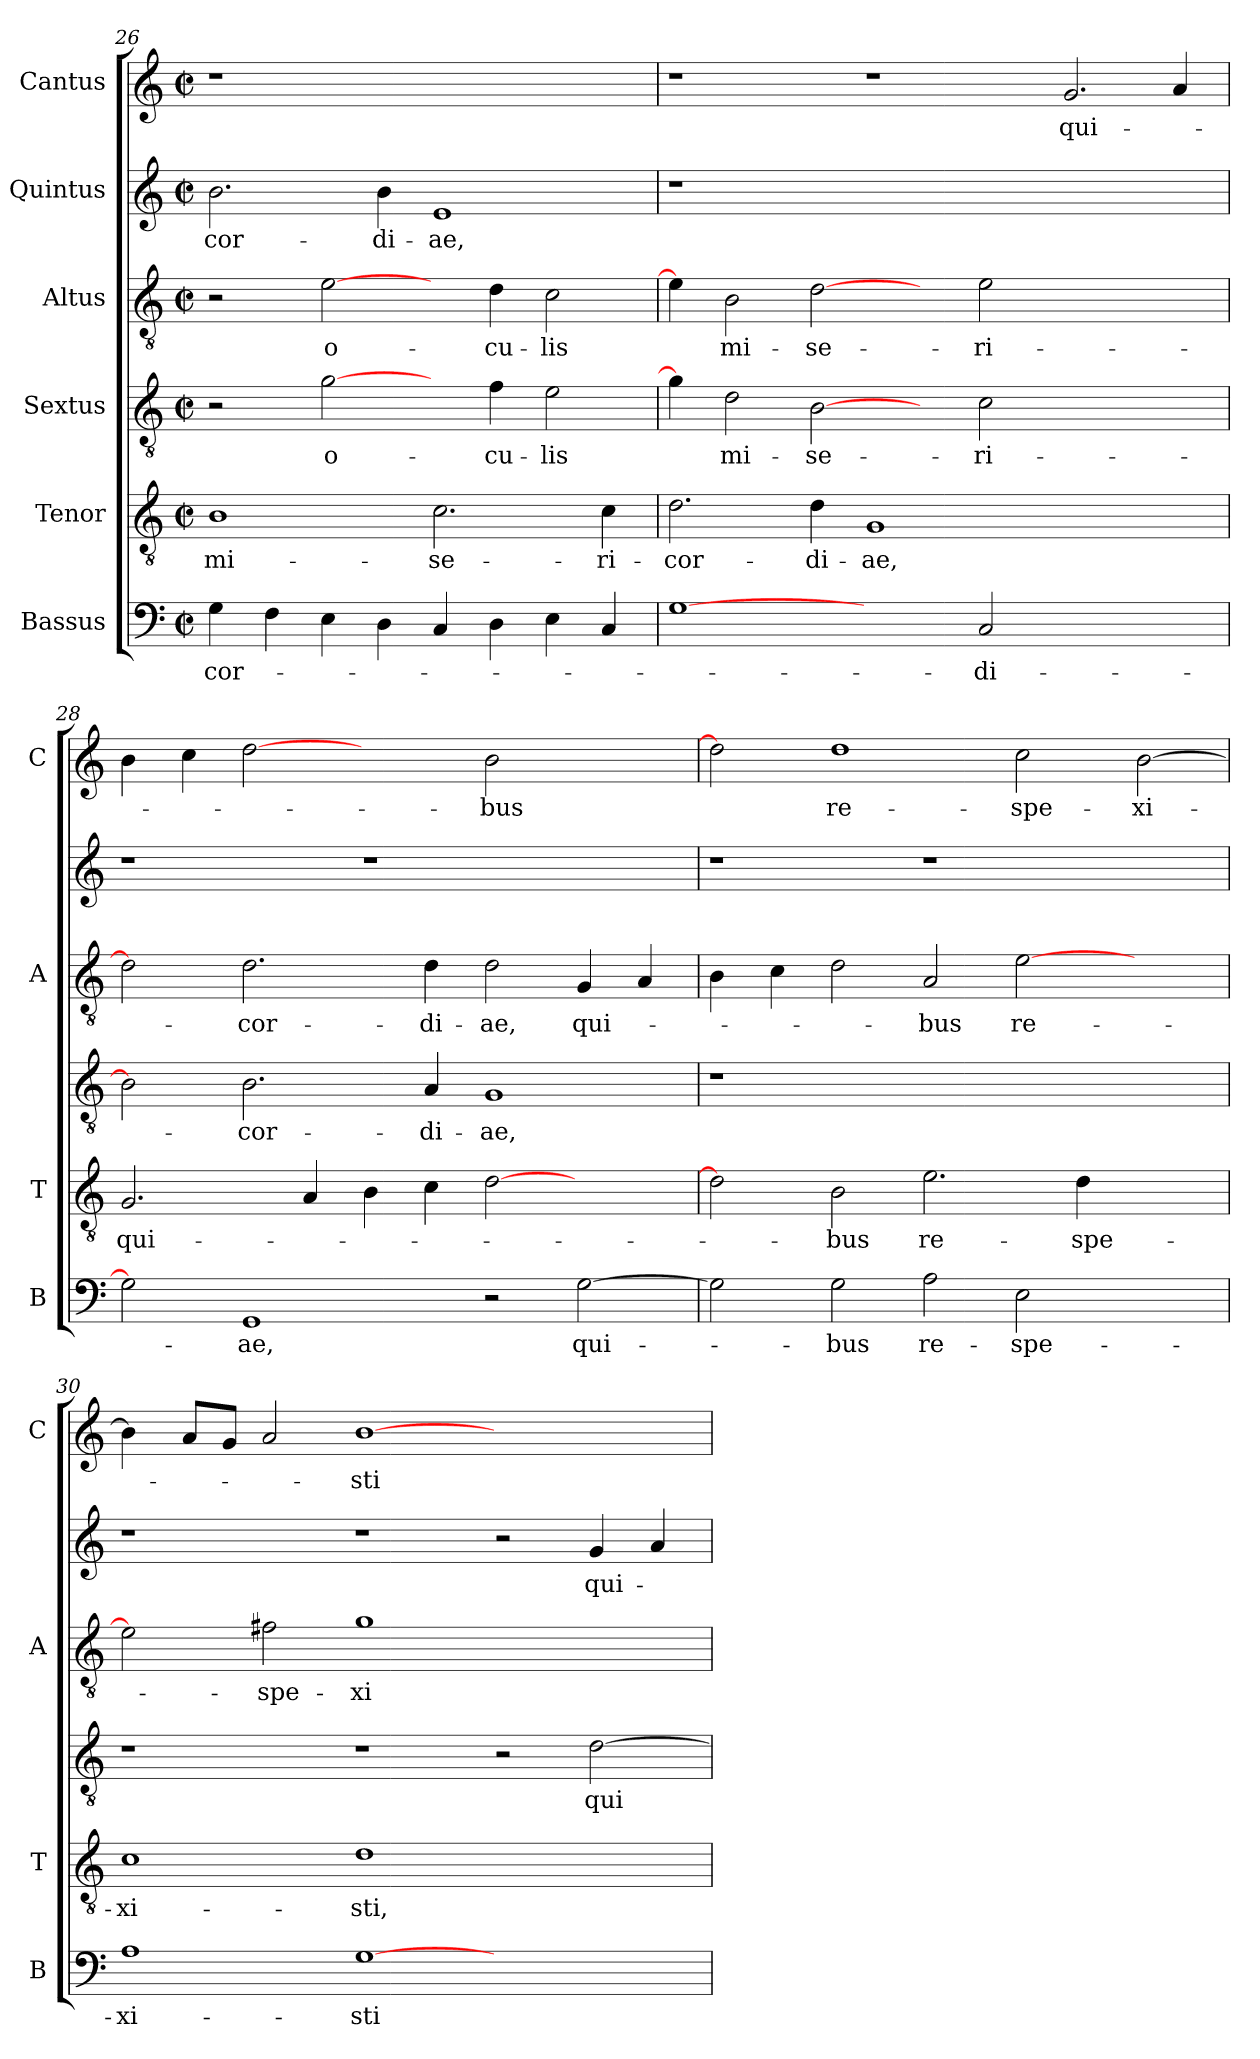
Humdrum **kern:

**kern	**text	**kern	**text	**kern	**text	**kern	**text	**kern	**text	**kern	**text
*part6	*part6	*part5	*part5	*part4	*part4	*part3	*part3	*part2	*part2	*part1	*part1
*staff6	*staff6	*staff5	*staff5	*staff4	*staff4	*staff3	*staff3	*staff2	*staff2	*staff1	*staff1
*I"Bassus	*	*I"Tenor	*	*I"Sextus	*	*I"Altus	*	*I"Quintus	*	*I"Cantus	*
*I'B	*	*I'T	*	*	*	*I'A	*	*	*	*I'C	*
*clefF4	*	*clefGv2	*	*clefGv2	*	*clefGv2	*	*clefG2	*	*clefG2	*
*k[]	*	*k[]	*	*k[]	*	*k[]	*	*k[]	*	*k[]	*
*C:	*	*C:	*	*C:	*	*C:	*	*C:	*	*C:	*
*M2/2	*	*M2/2	*	*M2/2	*	*M2/2	*	*M2/2	*	*M2/2	*
*met(c|)	*	*met(c|)	*	*met(c|)	*	*met(c|)	*	*met(c|)	*	*met(c|)	*
=26	=26	=26	=26	=26	=26	=26	=26	=26	=26	=26	=26
4G\	-cor-	1B	mi-	2r	.	2r	.	2.b\	-cor-	1r	.
4F\	.	.	.	.	.	.	.	.	.	.	.
4E\	.	.	.	[2g\	o-	[2e\	o-	.	.	.	.
4D\	.	.	.	.	.	.	.	4b\	-di-	.	.
4C/	.	2.c\	-se-	4ryy	.	4ryy	.	1e	-ae,	1ryy	.
4D\	.	.	.	4f\	-cu-	4d\	-cu-	.	.	.	.
4E\	.	.	.	2e\	-lis	2c\	-lis	.	.	.	.
4C/	.	4c\	-ri-	.	.	.	.	.	.	.	.
!!LO:PB:g=z
=27	=27	=27	=27	=27	=27	=27	=27	=27	=27	=27	=27
[1G	.	2.d\	-cor-	4g\]	.	4e\]	.	1r	.	1r	.
.	.	.	.	2d\	mi-	2B\	mi-	.	.	.	.
.	.	4d\	-di-	[2B	-se-	[2d	-se-	.	.	.	.
2ryy	.	1G	-ae,	.	.	.	.	0ryy	.	1r	.
.	.	.	.	4ryy	.	4ryy	.	.	.	.	.
2C/	-di-	.	.	2c\	-ri-	2e\	-ri-	.	.	.	.
1ryy	.	1ryy	.	1ryy	.	1ryy	.	.	.	2.g/	qui-
.	.	.	.	.	.	.	.	.	.	4a/	.
=28	=28	=28	=28	=28	=28	=28	=28	=28	=28	=28	=28
2G]	.	2.G/	qui-	2B]	.	2d]	.	1r	.	4b\	.
.	.	.	.	.	.	.	.	.	.	4cc\	.
1GG	-ae,	.	.	2.B\	-cor-	2.d\	-cor-	.	.	[2dd	.
.	.	4A/	.	.	.	.	.	.	.	.	.
.	.	4B\	.	.	.	.	.	1r	.	2ryy	.
.	.	4c\	.	4A/	-di-	4d\	-di-	.	.	.	.
2r	.	[2d\	.	1G	-ae,	2d\	-ae,	.	.	2b\	-bus
[2G\	qui-	2ryy	.	.	.	4G/	qui-	2ryy	.	2ryy	.
.	.	.	.	.	.	4A/	.	.	.	.	.
=29	=29	=29	=29	=29	=29	=29	=29	=29	=29	=29	=29
2G\]	.	2d\]	.	1r	.	4B\	.	1r	.	2dd]	.
.	.	.	.	.	.	4c\	.	.	.	.	.
2G\	-bus	2B\	-bus	.	.	2d\	.	.	.	1dd	re-
2A\	re-	2.e\	re-	1.ryy	.	2A/	-bus	1r	.	.	.
2E\	-spe-	.	.	.	.	[2e\	re-	.	.	2cc\	-spe-
.	.	4d\	-spe-	.	.	.	.	.	.	.	.
2ryy	.	2ryy	.	.	.	2ryy	.	2ryy	.	[2b\	-xi-
!!LO:LB:g=z
=30	=30	=30	=30	=30	=30	=30	=30	=30	=30	=30	=30
1A	-xi-	1c	-xi-	1r	.	2e\]	.	1r	.	4b\]	.
.	.	.	.	.	.	.	.	.	.	8a/L	.
.	.	.	.	.	.	.	.	.	.	8g/J	.
.	.	.	.	.	.	2f#X\	-spe-	.	.	2a/	.
[1G	-sti	1d	-sti,	1r	.	1g	-xi-	1r	.	[1b	-sti
1ryy	.	1ryy	.	2r	.	1ryy	.	2r	.	1ryy	.
.	.	.	.	[2d\	qui-	.	.	4g/	qui-	.	.
.	.	.	.	.	.	.	.	4a/	.	.	.
=	=	=	=	=	=	=	=	=	=	=	=
*-	*-	*-	*-	*-	*-	*-	*-	*-	*-	*-	*-
